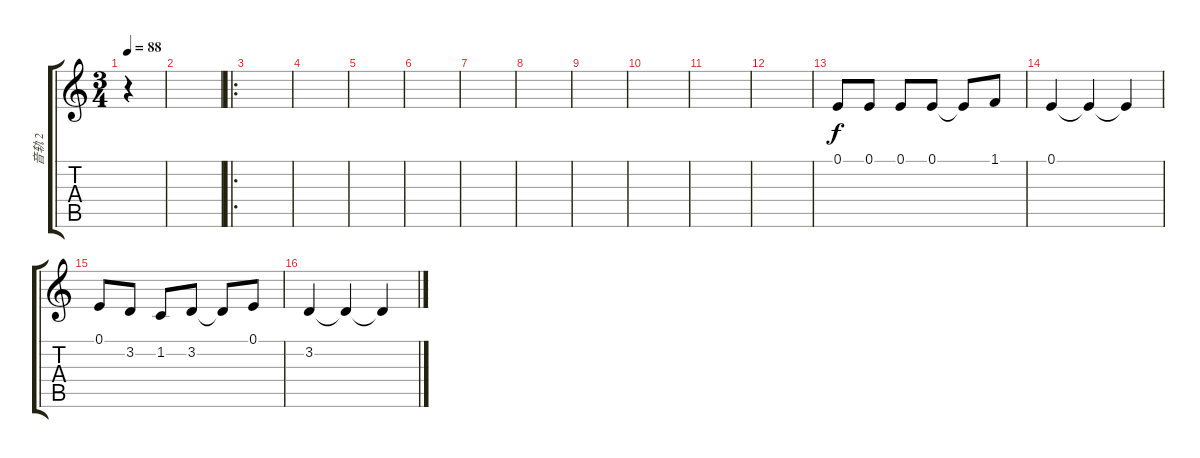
\track ("音轨 2" "音轨 2") {instrument clarinet}
\staff {score tabs}
\tuning (E4 B3 G3 D3 A2 E2) {hide}
\ts (3 4)
\tempo 88
\clef g2
\ks c
r.4{dy f instrument clarinet} |
|
\ro
|
|
|
|
|
|
|
|
|
|
0.1.8 0.1.8 0.1.8 0.1.8 0.1{t}.8 1.1.8 |
0.1.4 0.1{t}.4 0.1{t}.4 |
0.1.8 3.2.8 1.2.8 3.2.8 3.2{t}.8 0.1.8 |
3.2.4 3.2{t}.4 3.2{t}.4
